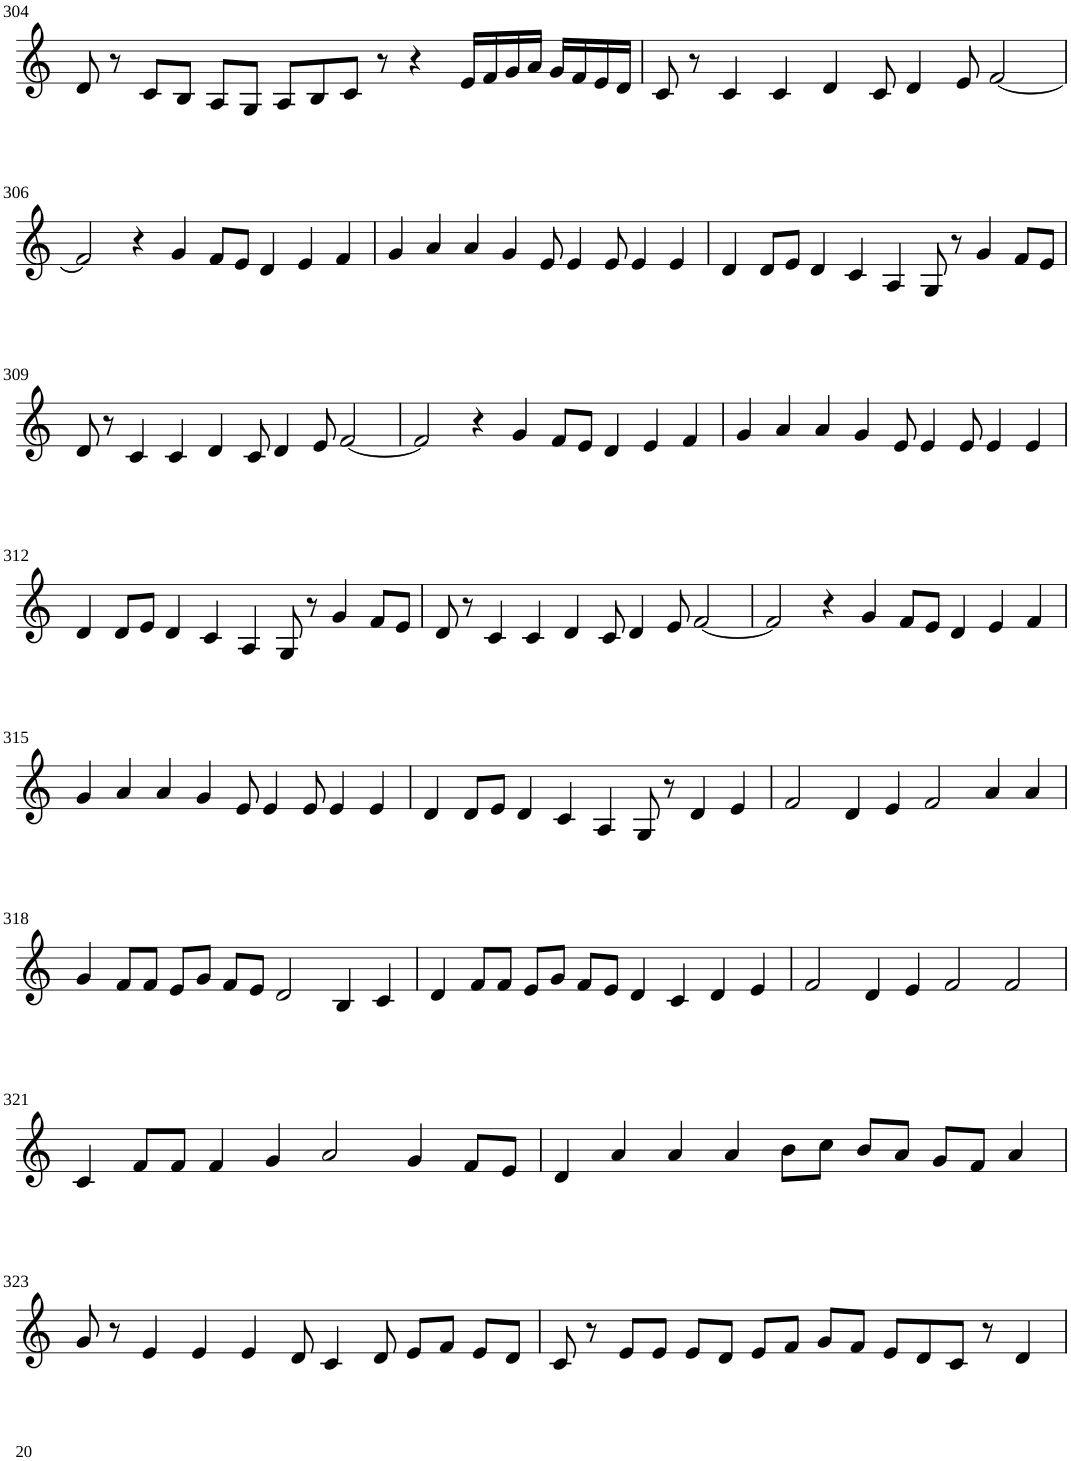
**kern
*part1
*staff1
*I"Violin
!!LO:PB:g=z
*clefG2
*k[]
*M8/4
=304
8d/
8r
8c/L
8B/J
8A/L
8G/J
8A/L
8B/
8c/J
8r
4r
16e/LL
16f/
16g/
16a/JJ
16g/LL
16f/
16e/
16d/JJ
=305
8c/
8r
4c/
4c/
4d/
8c/
4d/
8e/
[2f/
!!LO:LB:g=z
=306
2f/]
4r
4g/
8f/L
8e/J
4d/
4e/
4f/
=307
4g/
4a/
4a/
4g/
8e/
4e/
8e/
4e/
4e/
=308
4d/
8d/L
8e/J
4d/
4c/
4A/
8G/
8r
4g/
8f/L
8e/J
!!LO:LB:g=z
=309
8d/
8r
4c/
4c/
4d/
8c/
4d/
8e/
[2f/
=310
2f/]
4r
4g/
8f/L
8e/J
4d/
4e/
4f/
=311
4g/
4a/
4a/
4g/
8e/
4e/
8e/
4e/
4e/
!!LO:LB:g=z
=312
4d/
8d/L
8e/J
4d/
4c/
4A/
8G/
8r
4g/
8f/L
8e/J
=313
8d/
8r
4c/
4c/
4d/
8c/
4d/
8e/
[2f/
=314
2f/]
4r
4g/
8f/L
8e/J
4d/
4e/
4f/
!!LO:LB:g=z
=315
4g/
4a/
4a/
4g/
8e/
4e/
8e/
4e/
4e/
=316
4d/
8d/L
8e/J
4d/
4c/
4A/
8G/
8r
4d/
4e/
=317
2f/
4d/
4e/
2f/
4a/
4a/
!!LO:LB:g=z
=318
4g/
8f/L
8f/J
8e/L
8g/J
8f/L
8e/J
2d/
4B/
4c/
=319
4d/
8f/L
8f/J
8e/L
8g/J
8f/L
8e/J
4d/
4c/
4d/
4e/
=320
2f/
4d/
4e/
2f/
2f/
!!LO:LB:g=z
=321
4c/
8f/L
8f/J
4f/
4g/
2a/
4g/
8f/L
8e/J
=322
4d/
4a/
4a/
4a/
8b\L
8cc\J
8b/L
8a/J
8g/L
8f/J
4a/
!!LO:LB:g=z
=323
8g/
8r
4e/
4e/
4e/
8d/
4c/
8d/
8e/L
8f/J
8e/L
8d/J
=324
8c/
8r
8e/L
8e/J
8e/L
8d/J
8e/L
8f/J
8g/L
8f/J
8e/L
8d/
8c/J
8r
4d/
=
*-
